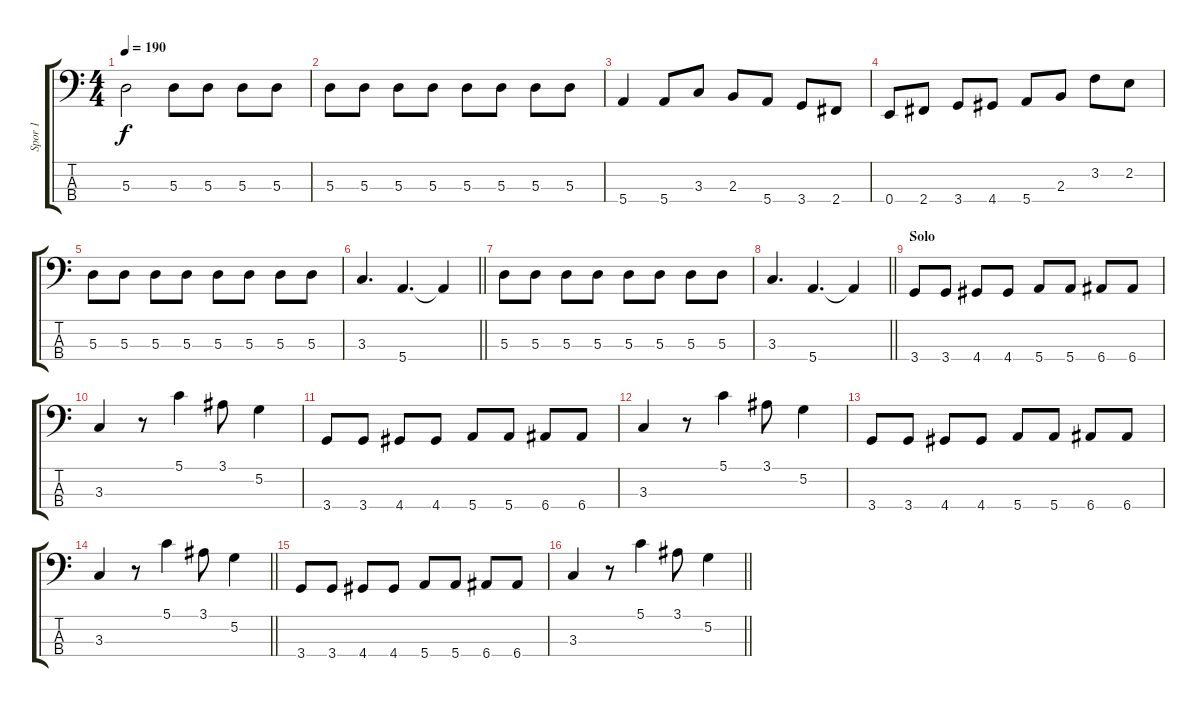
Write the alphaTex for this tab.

\track ("Spor 1" "Spor 1") {instrument slapbass2}
\staff {score tabs}
\tuning (G2 D2 A1 E1) {hide}
\ts (4 4)
\tempo 190
\clef f4
\ks c
5.3.2{dy f} 5.3.8 5.3.8 5.3.8 5.3.8 |
5.3.8 5.3.8 5.3.8 5.3.8 5.3.8 5.3.8 5.3.8 5.3.8 |
5.4.4 5.4.8 3.3.8 2.3.8 5.4.8 3.4.8 2.4.8 |
0.4.8 2.4.8 3.4.8 4.4.8 5.4.8 2.3.8 3.2.8 2.2.8 |
5.3.8 5.3.8 5.3.8 5.3.8 5.3.8 5.3.8 5.3.8 5.3.8 |
\barLineRight lightlight
3.3.4{d} 5.4.4{d} 5.4{t}.4 |
5.3.8 5.3.8 5.3.8 5.3.8 5.3.8 5.3.8 5.3.8 5.3.8 |
\barLineRight lightlight
3.3.4{d} 5.4.4{d} 5.4{t}.4 |
\section ("" "Solo")
3.4.8 3.4.8 4.4.8 4.4.8 5.4.8 5.4.8 6.4.8 6.4.8 |
3.3.4 r.8 5.1.4 3.1.8 5.2.4 |
3.4.8 3.4.8 4.4.8 4.4.8 5.4.8 5.4.8 6.4.8 6.4.8 |
3.3.4 r.8 5.1.4 3.1.8 5.2.4 |
3.4.8 3.4.8 4.4.8 4.4.8 5.4.8 5.4.8 6.4.8 6.4.8 |
\barLineRight lightlight
3.3.4 r.8 5.1.4 3.1.8 5.2.4 |
3.4.8 3.4.8 4.4.8 4.4.8 5.4.8 5.4.8 6.4.8 6.4.8 |
\barLineRight lightlight
3.3.4 r.8 5.1.4 3.1.8 5.2.4
